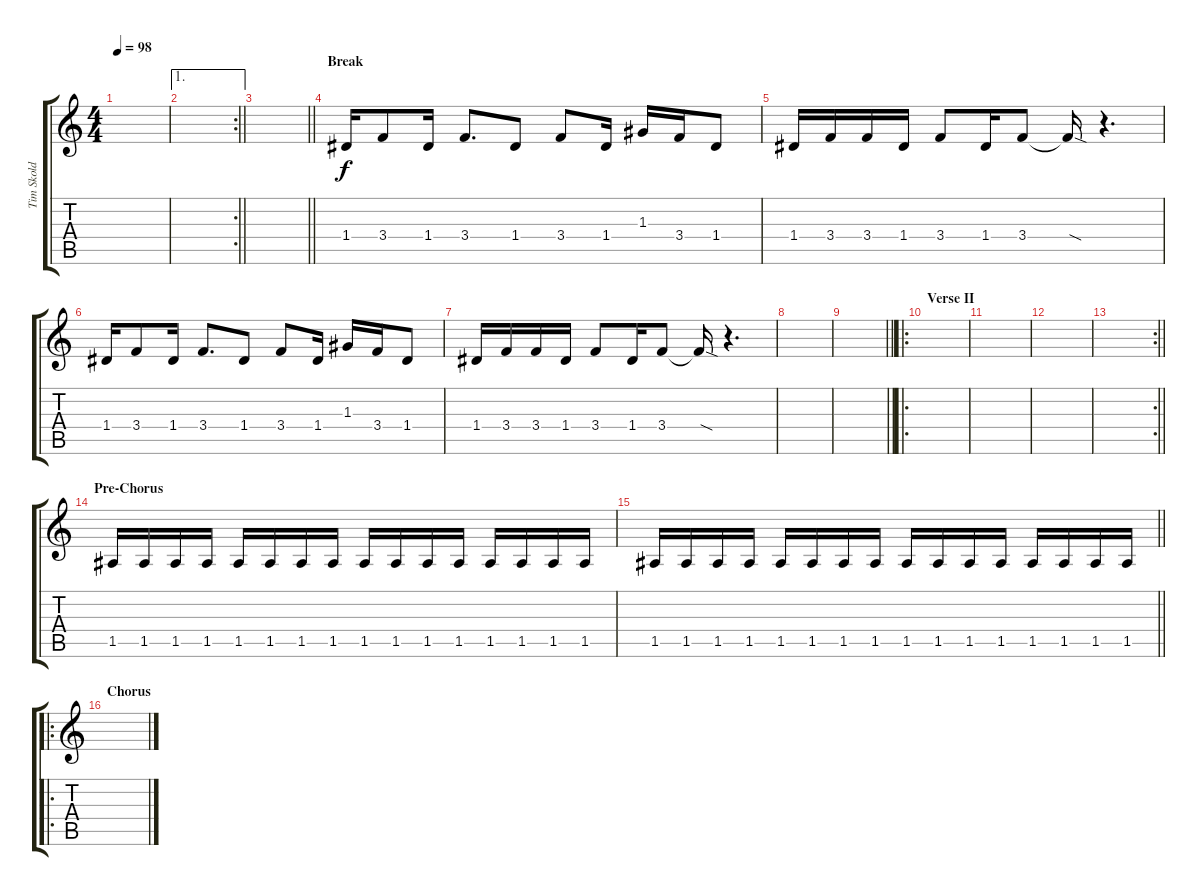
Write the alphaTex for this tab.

\track ("Tim Skold I" "Tim Skold ") {instrument distortionguitar}
\staff {score tabs}
\tuning (E4 B3 G3 D3 A2 D2) {hide}
\ts (4 4)
\tempo 98
\clef g2
\ks c
|
\ae 1
\rc 2
\barLineRight lightlight
|
\barLineRight lightlight
|
\section ("" "Break")
1.4.16 3.4.8 1.4.16 3.4.8{d} 1.4.8 3.4.8 1.4.16 1.3.16 3.4.16 1.4.8 |
1.4.16 3.4.16 3.4.16 1.4.16 3.4.8 1.4.16 3.4.8 3.4{sod t}.16 r.4{d} |
1.4.16 3.4.8 1.4.16 3.4.8{d} 1.4.8 3.4.8 1.4.16 1.3.16 3.4.16 1.4.8 |
1.4.16 3.4.16 3.4.16 1.4.16 3.4.8 1.4.16 3.4.8 3.4{sod t}.16 r.4{d} |
|
\barLineRight lightlight
|
\ro
\section ("" "Verse II")
|
|
|
\rc 2
\barLineRight lightlight
|
\section ("" "Pre-Chorus")
1.5.16{volume 6} 1.5.16 1.5.16 1.5.16 1.5.16 1.5.16 1.5.16 1.5.16 1.5.16 1.5.16 1.5.16 1.5.16 1.5.16 1.5.16 1.5.16 1.5.16 |
\barLineRight lightlight
1.5.16 1.5.16 1.5.16 1.5.16 1.5.16 1.5.16 1.5.16 1.5.16 1.5.16 1.5.16 1.5.16 1.5.16 1.5.16 1.5.16 1.5.16 1.5.16 |
\ro
\section ("" "Chorus")
